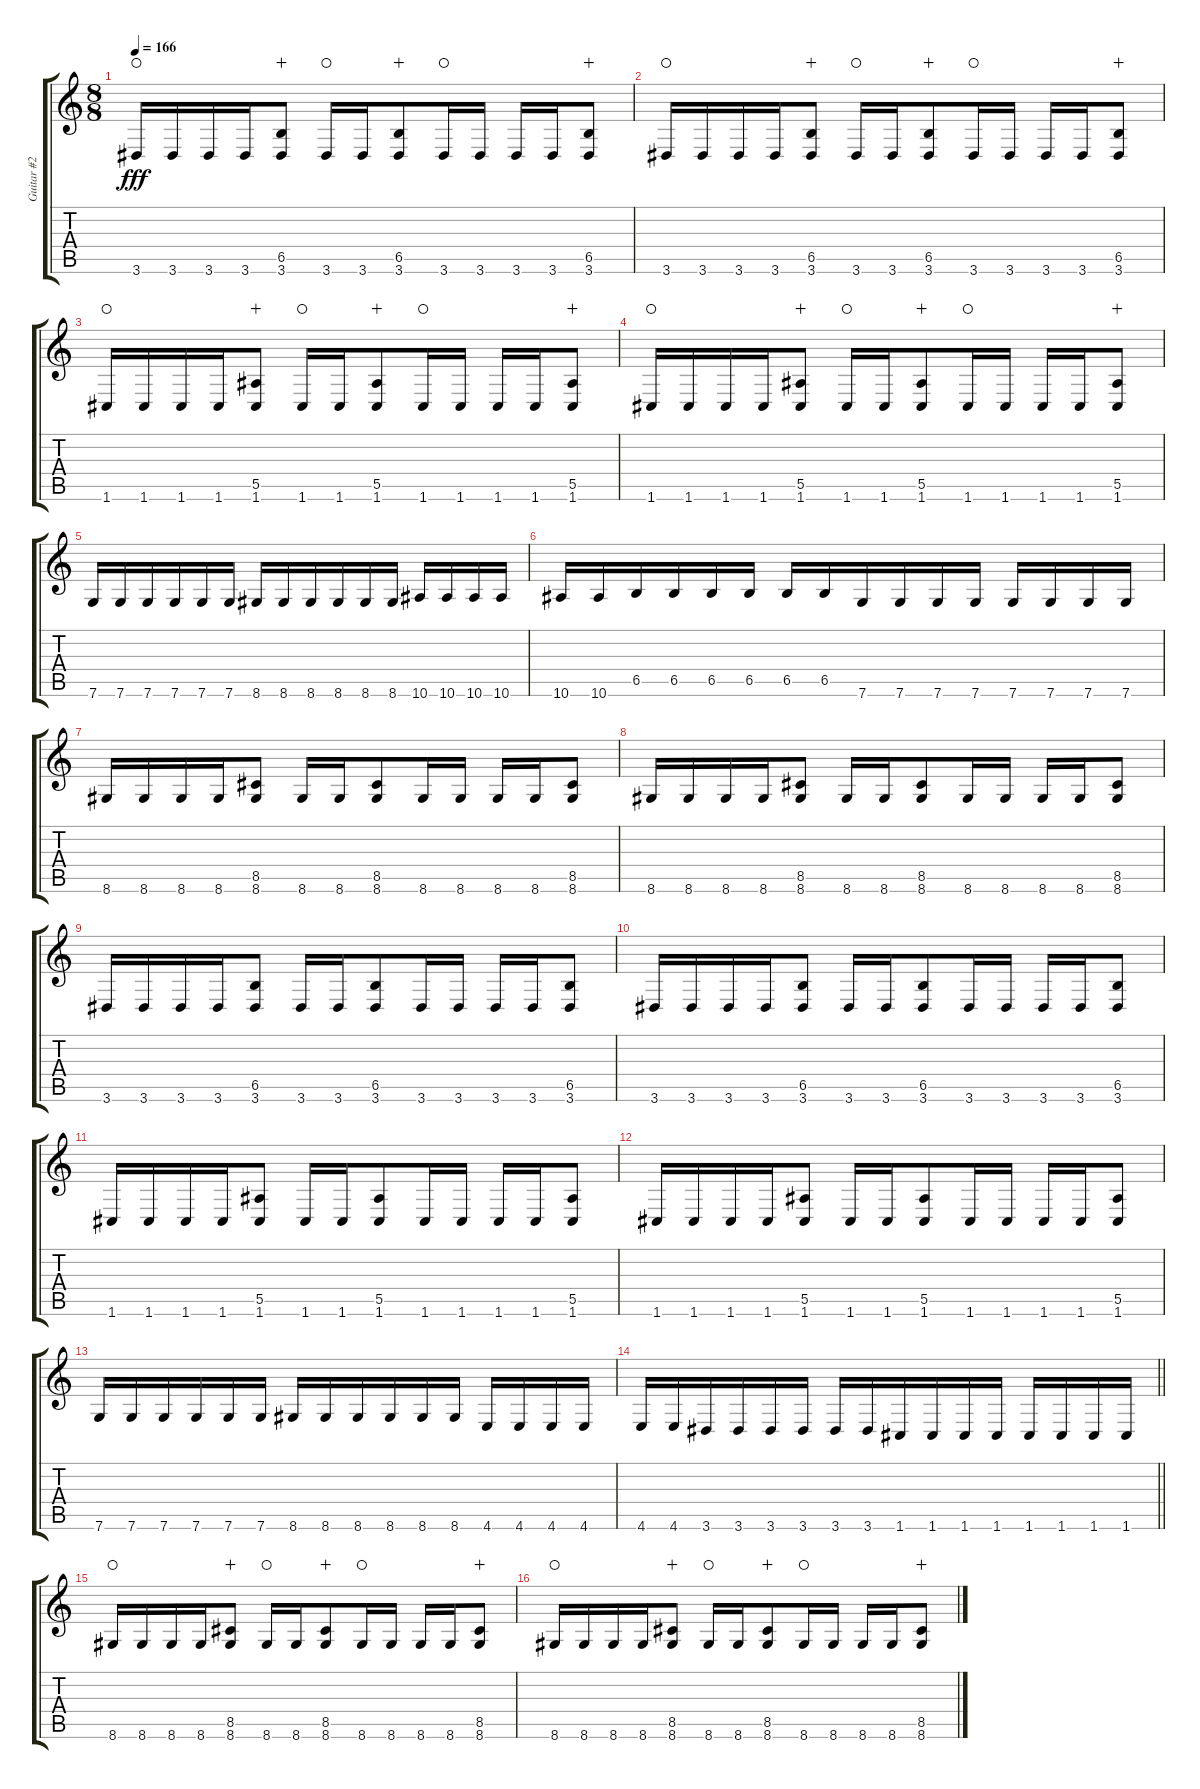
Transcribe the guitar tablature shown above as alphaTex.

\track ("Guitar #2" "Guitar #2") {instrument distortionguitar}
\staff {score tabs}
\tuning (C4 G3 Eb3 Bb2 F2 C2) {hide}
\ts (8 8)
\tempo 166
\clef g2
\ks c
3.6.16{dy fff waho} 3.6.16 3.6.16 3.6.16 (6.5 3.6).8{wahc} 3.6.16{waho} 3.6.16 (6.5 3.6).8{wahc} 3.6.16{waho} 3.6.16 3.6.16 3.6.16 (6.5 3.6).8{wahc} |
3.6.16{waho} 3.6.16 3.6.16 3.6.16 (6.5 3.6).8{wahc} 3.6.16{waho} 3.6.16 (6.5 3.6).8{wahc} 3.6.16{waho} 3.6.16 3.6.16 3.6.16 (6.5 3.6).8{wahc} |
1.6.16{waho} 1.6.16 1.6.16 1.6.16 (5.5 1.6).8{wahc} 1.6.16{waho} 1.6.16 (5.5 1.6).8{wahc} 1.6.16{waho} 1.6.16 1.6.16 1.6.16 (5.5 1.6).8{wahc} |
1.6.16{waho} 1.6.16 1.6.16 1.6.16 (5.5 1.6).8{wahc} 1.6.16{waho} 1.6.16 (5.5 1.6).8{wahc} 1.6.16{waho} 1.6.16 1.6.16 1.6.16 (5.5 1.6).8{wahc} |
7.6.16 7.6.16 7.6.16 7.6.16 7.6.16 7.6.16 8.6.16 8.6.16 8.6.16 8.6.16 8.6.16 8.6.16 10.6.16 10.6.16 10.6.16 10.6.16 |
10.6.16 10.6.16 6.5.16 6.5.16 6.5.16 6.5.16 6.5.16 6.5.16 7.6.16 7.6.16 7.6.16 7.6.16 7.6.16 7.6.16 7.6.16 7.6.16 |
8.6.16 8.6.16 8.6.16 8.6.16 (8.5 8.6).8 8.6.16 8.6.16 (8.5 8.6).8 8.6.16 8.6.16 8.6.16 8.6.16 (8.5 8.6).8 |
8.6.16 8.6.16 8.6.16 8.6.16 (8.5 8.6).8 8.6.16 8.6.16 (8.5 8.6).8 8.6.16 8.6.16 8.6.16 8.6.16 (8.5 8.6).8 |
3.6.16 3.6.16 3.6.16 3.6.16 (6.5 3.6).8 3.6.16 3.6.16 (6.5 3.6).8 3.6.16 3.6.16 3.6.16 3.6.16 (6.5 3.6).8 |
3.6.16 3.6.16 3.6.16 3.6.16 (6.5 3.6).8 3.6.16 3.6.16 (6.5 3.6).8 3.6.16 3.6.16 3.6.16 3.6.16 (6.5 3.6).8 |
1.6.16 1.6.16 1.6.16 1.6.16 (5.5 1.6).8 1.6.16 1.6.16 (5.5 1.6).8 1.6.16 1.6.16 1.6.16 1.6.16 (5.5 1.6).8 |
1.6.16 1.6.16 1.6.16 1.6.16 (5.5 1.6).8 1.6.16 1.6.16 (5.5 1.6).8 1.6.16 1.6.16 1.6.16 1.6.16 (5.5 1.6).8 |
7.6.16 7.6.16 7.6.16 7.6.16 7.6.16 7.6.16 8.6.16 8.6.16 8.6.16 8.6.16 8.6.16 8.6.16 4.6.16 4.6.16 4.6.16 4.6.16 |
\barLineRight lightlight
4.6.16 4.6.16 3.6.16 3.6.16 3.6.16 3.6.16 3.6.16 3.6.16 1.6.16 1.6.16 1.6.16 1.6.16 1.6.16 1.6.16 1.6.16 1.6.16 |
\section ("" "")
8.6.16{waho} 8.6.16 8.6.16 8.6.16 (8.5 8.6).8{wahc} 8.6.16{waho} 8.6.16 (8.5 8.6).8{wahc} 8.6.16{waho} 8.6.16 8.6.16 8.6.16 (8.5 8.6).8{wahc} |
8.6.16{waho} 8.6.16 8.6.16 8.6.16 (8.5 8.6).8{wahc} 8.6.16{waho} 8.6.16 (8.5 8.6).8{wahc} 8.6.16{waho} 8.6.16 8.6.16 8.6.16 (8.5 8.6).8{wahc}
